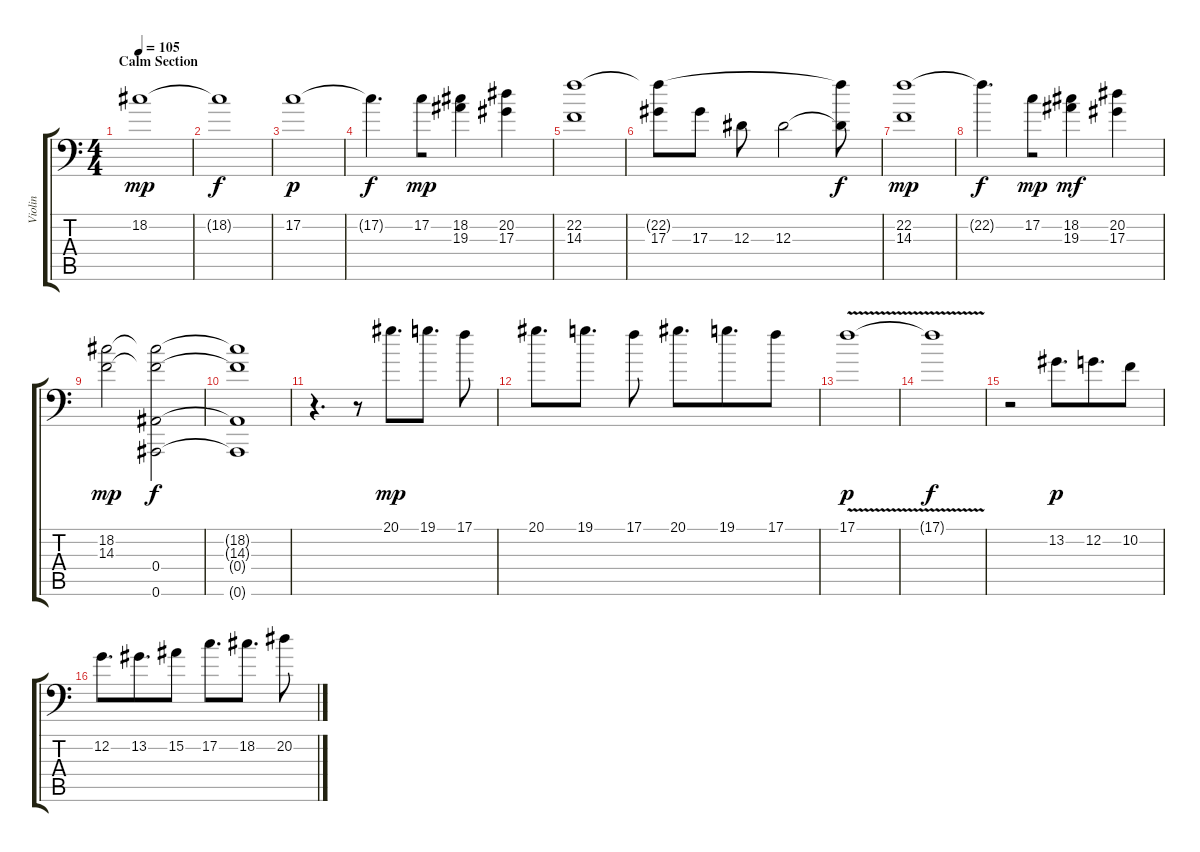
\track ("Violin" "Violin") {instrument stringensemble1 bank 255}
\staff {score tabs}
\tuning (C4 G3 Eb3 Bb2 F2 Bb1) {hide}
\ts (4 4)
\section ("" "Calm Section")
\tempo 105
\clef f4
\ks c
18.2.1{dy mp} |
18.2{t}.1{dy f} |
17.2.1{dy p} |
17.2{t}.4{d dy f beam merge} 17.2.8{dy mp beam merge} (18.2 19.3).4 (20.2 17.3).4 |
(22.2 14.3).1 |
(22.2{t} 17.3).8{beam merge} 17.3.8 12.3.8 12.3.2 (22.2{t} 12.3{t}).8{dy f} |
(22.2 14.3).1{dy mp} |
22.2{t}.4{d dy f beam merge} 17.2.8{dy mp beam merge} (18.2 19.3).4{dy mf} (20.2 17.3).4 |
(18.2 14.3).2{dy mp} (18.2{t} 14.3{t} 0.4 0.6).2{dy f volume 5} |
(18.2{t} 14.3{t} 0.4{t} 0.6{t}).1 |
r.4{d beam merge} r.8 20.1.8{d dy mp beam merge} 19.1.8{d} 17.1.8 |
20.1.8{d volume 11} 19.1.8{d} 17.1.8 20.1.8{d} 19.1.8{d beam merge} 17.1.8 |
17.1{v}.1{dy p volume 9} |
17.1{t}.1{dy f} |
r.2{beam merge} 13.2.8{d dy p volume 13} 12.2.8{d beam merge} 10.2.8 |
12.2.8{d} 13.2.8{d beam merge} 15.2.8 17.2.8{d beam merge} 18.2.8{d} 20.2.8
